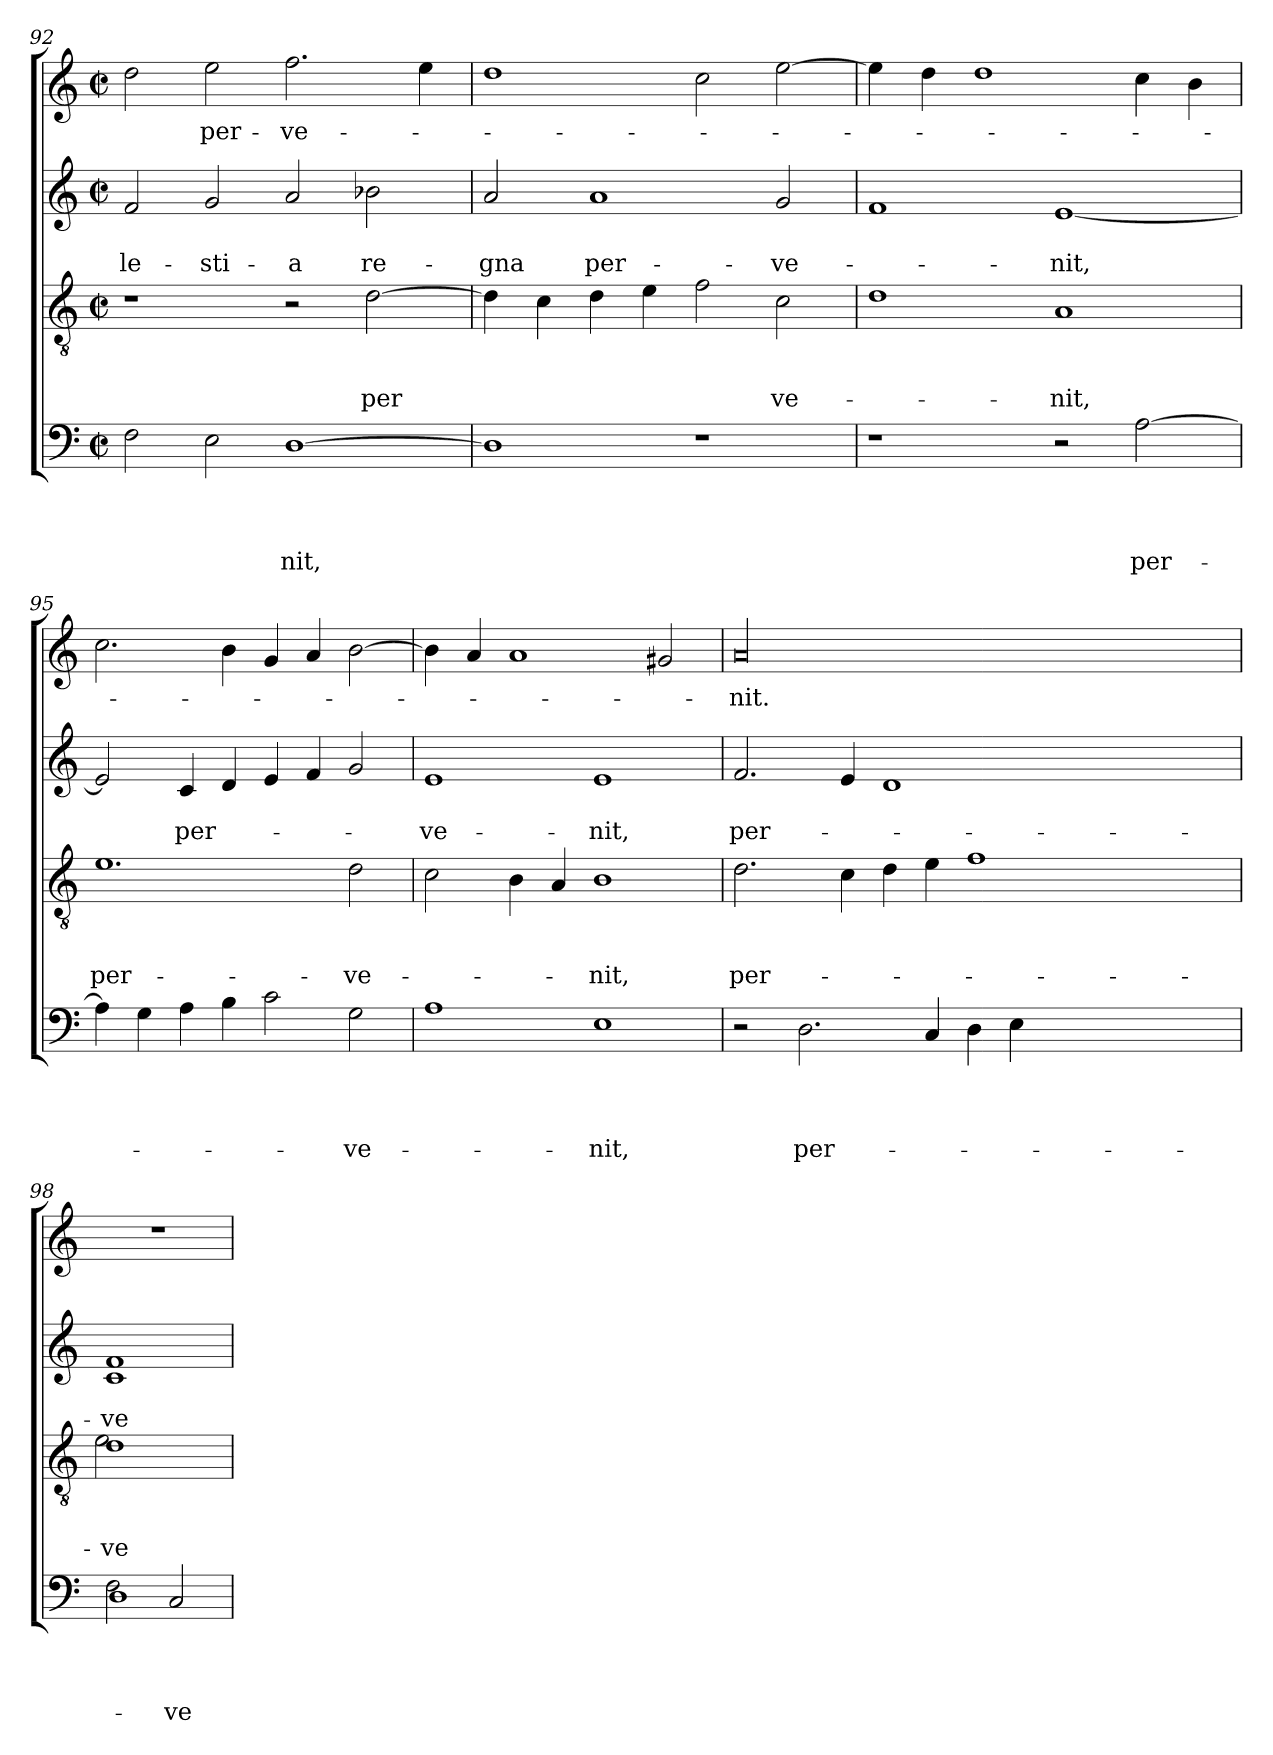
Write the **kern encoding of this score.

**kern	**text	**text	**text	**text	**kern	**text	**text	**text	**kern	**text	**text	**kern	**text
*part4	*part4	*part4	*part4	*part4	*part3	*part3	*part3	*part3	*part2	*part2	*part2	*part1	*part1
*staff4	*staff4	*staff4	*staff4	*staff4	*staff3	*staff3	*staff3	*staff3	*staff2	*staff2	*staff2	*staff1	*staff1
*clefF4	*	*	*	*	*clefGv2	*	*	*	*clefG2	*	*	*clefG2	*
*k[]	*	*	*	*	*k[]	*	*	*	*k[]	*	*	*k[]	*
*C:	*	*	*	*	*C:	*	*	*	*C:	*	*	*C:	*
*M2/2	*	*	*	*	*M2/2	*	*	*	*M2/2	*	*	*M2/2	*
*met(c|)	*	*	*	*	*met(c|)	*	*	*	*met(c|)	*	*	*met(c|)	*
=92	=92	=92	=92	=92	=92	=92	=92	=92	=92	=92	=92	=92	=92
!	!	!	!	!	!	!	!	!	!	!	!LO:LY:b	!	!
2F\	.	.	.	.	1r	.	.	.	2f/	.	-le-	2dd\	.
!	!	!	!	!	!	!	!	!	!	!	!LO:LY:b	!	!LO:LY:b
2E\	.	.	.	.	.	.	.	.	2g/	.	-sti-	2ee\	-per-
!	!	!	!	!LO:LY:b	!	!	!	!	!	!	!LO:LY:b	!	!LO:LY:b:rj
[<1D	.	.	.	-nit,	2r	.	.	.	2a/	.	-a	2.ff\	-ve-
!	!	!	!	!	!	!	!	!LO:LY:b	!	!	!LO:LY:b	!	!
.	.	.	.	.	[<2d\	.	.	per	2b-\	.	re-	.	.
.	.	.	.	.	.	.	.	.	.	.	.	4ee\	.
!!LO:LB:g=z
=93	=93	=93	=93	=93	=93	=93	=93	=93	=93	=93	=93	=93	=93
!	!	!	!	!	!	!	!	!	!	!	!LO:LY:b	!	!
1D]	.	.	.	.	4d\]	.	.	.	2a/	.	-gna	1dd	.
.	.	.	.	.	4c\	.	.	.	.	.	.	.	.
!	!	!	!	!	!	!	!	!	!	!	!LO:LY:b	!	!
.	.	.	.	.	4d\	.	.	.	1a	.	per-	.	.
.	.	.	.	.	4e\	.	.	.	.	.	.	.	.
1r	.	.	.	.	2f\	.	.	.	.	.	.	2cc\	.
!	!	!	!	!	!	!	!	!LO:LY:b	!	!	!LO:LY:b	!	!
.	.	.	.	.	2c\	.	.	ve-	2g/	.	-ve-	[>2ee\	.
=94	=94	=94	=94	=94	=94	=94	=94	=94	=94	=94	=94	=94	=94
1r	.	.	.	.	1d	.	.	.	1f	.	.	4ee\]	.
.	.	.	.	.	.	.	.	.	.	.	.	4dd\	.
.	.	.	.	.	.	.	.	.	.	.	.	1dd	.
!	!	!	!	!	!	!	!	!LO:LY:b	!	!	!LO:LY:b	!	!
2r	.	.	.	.	1A	.	.	-nit,	[<1e	.	-nit,	.	.
!	!	!	!	!LO:LY:b	!	!	!	!	!	!	!	!	!
[>2A\	.	.	.	per-	.	.	.	.	.	.	.	4cc\	.
.	.	.	.	.	.	.	.	.	.	.	.	4b\	.
=95	=95	=95	=95	=95	=95	=95	=95	=95	=95	=95	=95	=95	=95
!	!	!	!	!	!	!	!	!LO:LY:b	!	!	!	!	!
4A\]	.	.	.	.	1.e	.	.	per-	2e/]	.	.	2.cc\	.
4G\	.	.	.	.	.	.	.	.	.	.	.	.	.
!	!	!	!	!	!	!	!	!	!	!	!LO:LY:b	!	!
4A\	.	.	.	.	.	.	.	.	4c/	.	per-	.	.
4B\	.	.	.	.	.	.	.	.	4d/	.	.	4b\	.
2c\	.	.	.	.	.	.	.	.	4e/	.	.	4g/	.
.	.	.	.	.	.	.	.	.	4f/	.	.	4a/	.
!	!	!	!	!LO:LY:b	!	!	!	!LO:LY:b	!	!	!	!	!
2G\	.	.	.	-ve-	2d\	.	.	-ve-	2g/	.	.	[>2b\	.
=96	=96	=96	=96	=96	=96	=96	=96	=96	=96	=96	=96	=96	=96
!	!	!	!	!	!	!	!	!	!	!	!LO:LY:b	!	!
1A	.	.	.	.	2c\	.	.	.	1e	.	-ve-	4b\]	.
.	.	.	.	.	.	.	.	.	.	.	.	4a/	.
.	.	.	.	.	4B\	.	.	.	.	.	.	1a	.
.	.	.	.	.	4A/	.	.	.	.	.	.	.	.
!	!	!	!	!LO:LY:b	!	!	!	!LO:LY:b	!	!	!LO:LY:b	!	!
1E	.	.	.	-nit,	1B	.	.	-nit,	1e	.	-nit,	.	.
.	.	.	.	.	.	.	.	.	.	.	.	2g#/	.
=97	=97	=97	=97	=97	=97	=97	=97	=97	=97	=97	=97	=97	=97
!	!	!	!	!	!	!	!	!LO:LY:b	!	!	!LO:LY:b	!	!LO:LY:b
2r	.	.	.	.	2.d\	.	.	per-	2.f/	.	per-	00a	-nit.
!	!	!	!	!LO:LY:b	!	!	!	!	!	!	!	!	!
2.D\	.	.	.	per-	.	.	.	.	.	.	.	.	.
.	.	.	.	.	4c\	.	.	.	4e/	.	.	.	.
.	.	.	.	.	4d\	.	.	.	1d	.	.	.	.
4C/	.	.	.	.	4e\	.	.	.	.	.	.	.	.
4D\	.	.	.	.	1f	.	.	.	.	.	.	.	.
4E\	.	.	.	.	.	.	.	.	.	.	.	.	.
0ryy	.	.	.	.	.	.	.	.	0ryy	.	.	.	.
.	.	.	.	.	1.ryy	.	.	.	.	.	.	.	.
=98	=98	=98	=98	=98	=98	=98	=98	=98	=98	=98	=98	=98	=98
*^	*	*	*	*	*	*	*	*	*	*	*	*	*
!	!	!	!	!	!	!	!	!	!LO:LY:b	!	!	!LO:LY:b	!	!
*	*	*	*	*	*	*^	*	*	*	*	*	*	*	*
2F\	1D	.	.	.	.	1d	2e\	.	.	-ve-	1c 1f	.	-ve-	1r	.
!	!	!	!	!	!LO:LY:b	!	!	!	!	!	!	!	!	!	!
2C/	.	.	.	.	-ve-	.	2ryy	.	.	.	.	.	.	.	.
*v	*v	*	*	*	*	*	*	*	*	*	*	*	*	*	*
*	*	*	*	*	*v	*v	*	*	*	*	*	*	*	*
=	=	=	=	=	=	=	=	=	=	=	=	=	=
*-	*-	*-	*-	*-	*-	*-	*-	*-	*-	*-	*-	*-	*-
